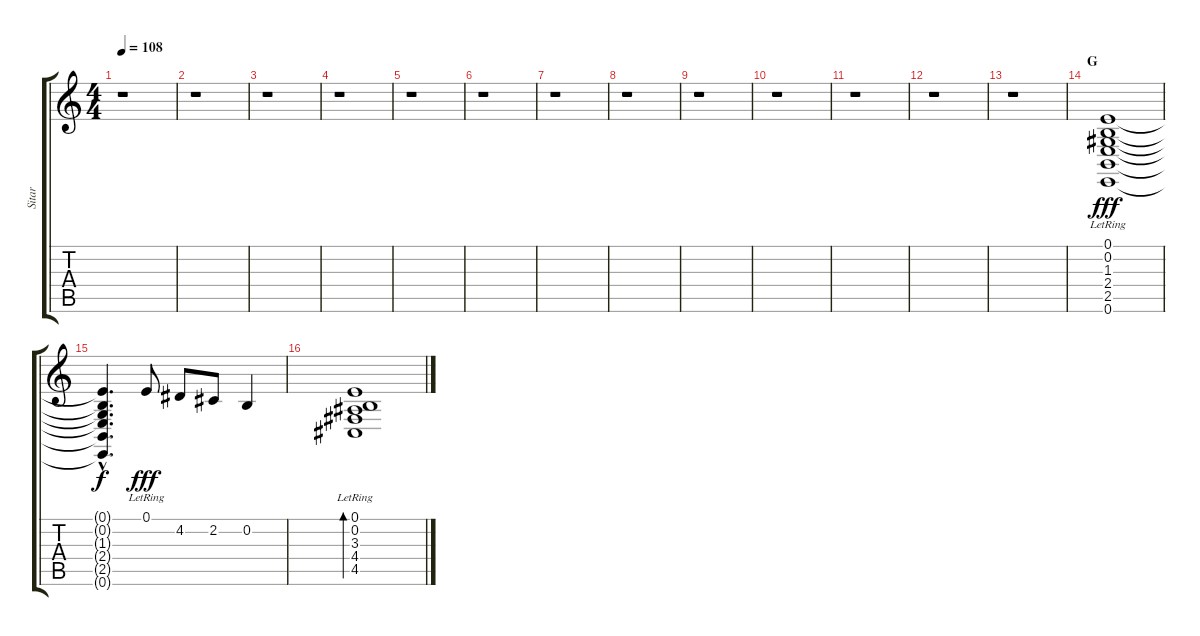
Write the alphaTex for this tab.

\track ("Sitar" "Sitar") {instrument sitar}
\staff {score tabs}
\tuning (E4 B3 G3 D3 A2 E2) {hide}
\ts (4 4)
\tempo 108
\clef g2
\ks c
r.1{dy fff} |
r.1 |
r.1 |
r.1 |
r.1 |
r.1 |
r.1 |
r.1 |
r.1 |
r.1 |
r.1 |
r.1 |
r.1 |
\section ("" "G")
(0.1 0.2{lr} 1.3{lr} 2.4{lr} 2.5{lr} 0.6{lr}).1 |
(0.1{hac t} 0.2{hac t} 1.3{hac t} 2.4{hac t} 2.5{hac t} 0.6{hac t}).4{d dy f} 0.1{lr}.8{dy fff} 4.2.8 2.2.8 0.2.4 |
(0.1 0.2{lr} 3.3{lr} 4.4{lr} 4.5{lr}).1{bd 120}
